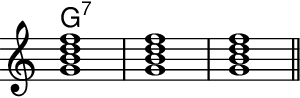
\version "2.24.4"
\language "english"
#(ly:set-option 'crop #t)
\include "include/alt.ly"
\score {
  \midi {
    \tempo 4=140
  }
  \layout {
    \context {
      \Score
      \omit BarNumber
    }
    indent = 0\mm
  }
  {
    <<
    \chords {
      \set noChordSymbol = ""
      \set minorChordModifier = \markup { "-" }
      \skip \ppp % spacer to set voice volume
      g1:7 | r1 | r1
    }
    \new Staff {
      \key c \major
      \numericTimeSignature
      \override Timing.TimeSignature.stencil = ##f
      \clef treble
      \relative {
        \skip \f % spacer to set voice volume
        <g' b d f>1 | % TODO: add interval annotation G->B : major 3rd
        <g b d f>1 | % TODO: add interval annotation G->D : perfect 5th
        <g b d f>1 | % TODO: add interval annotation G->F : minor 7th
        \bar "||"
      }
    }
    >>
  }
}
